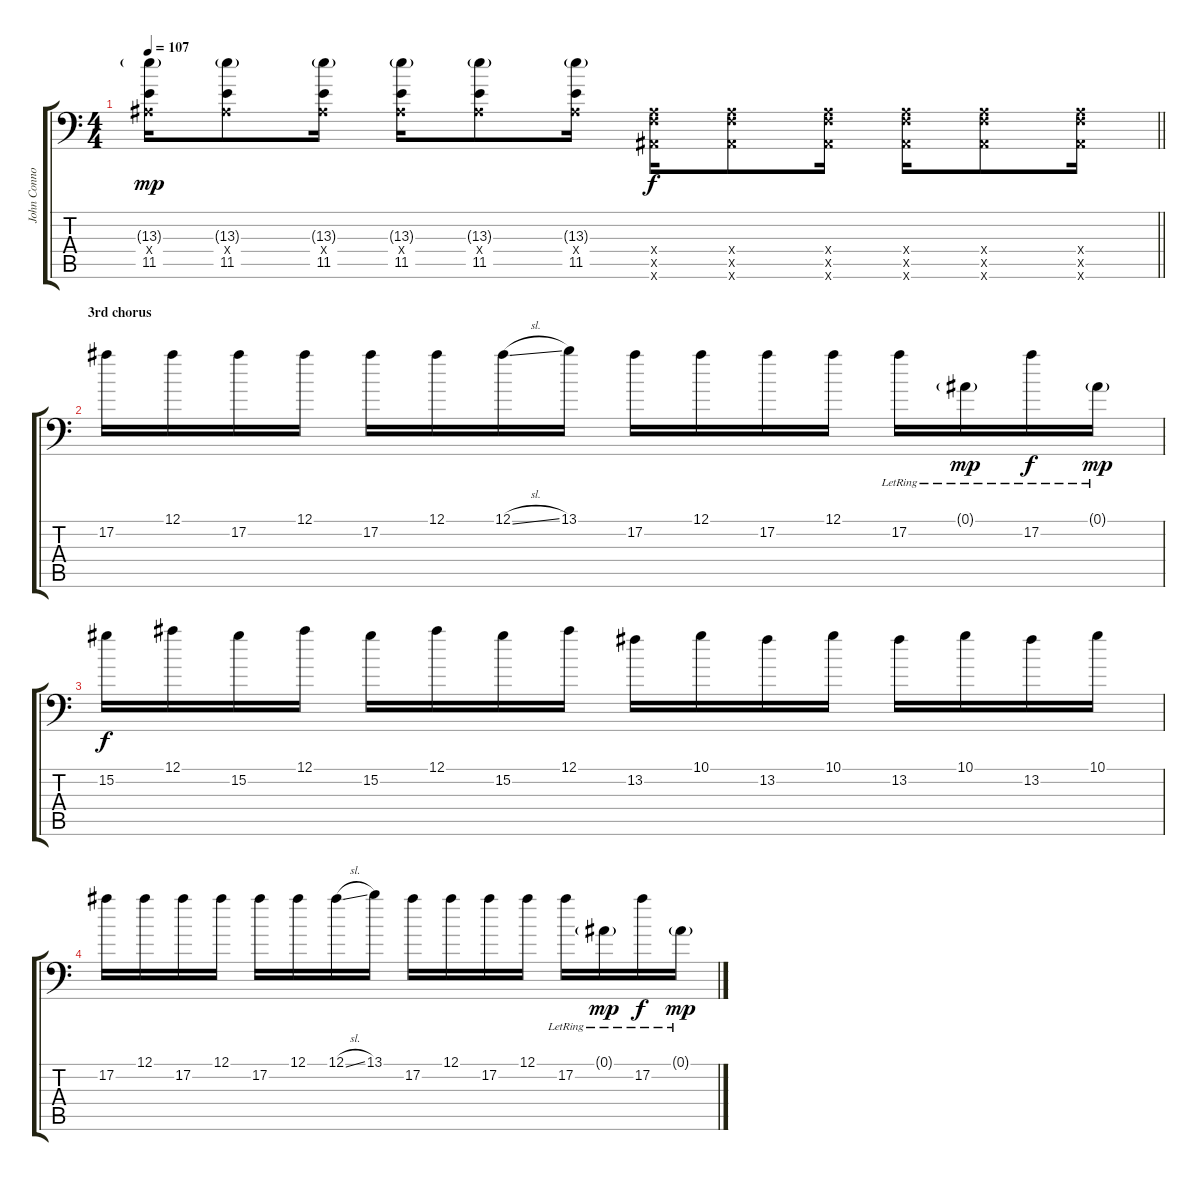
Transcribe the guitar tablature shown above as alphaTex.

\track ("John Connolly" "John Conno") {instrument distortionguitar}
\staff {score tabs}
\tuning (Bb3 F3 Eb3 Bb2 F2 Bb1) {hide}
\ts (4 4)
\tempo 107
\clef f4
\barLineRight lightlight
\ks c
(13.3{g} 0.4{x} 11.5).16{dy mp} (13.3{g} 0.4{x} 11.5).8 (13.3{g} 0.4{x} 11.5).16 (13.3{g} 0.4{x} 11.5).16 (13.3{g} 0.4{x} 11.5).8 (13.3{g} 0.4{x} 11.5).16 (0.4{x} 0.5{x} 0.6{x}).16{dy f} (0.4{x} 0.5{x} 0.6{x}).8 (0.4{x} 0.5{x} 0.6{x}).16 (0.4{x} 0.5{x} 0.6{x}).16 (0.4{x} 0.5{x} 0.6{x}).8 (0.4{x} 0.5{x} 0.6{x}).16 |
\section ("" "3rd chorus")
17.2.16 12.1.16 17.2.16 12.1.16 17.2.16 12.1.16 12.1{sl}.16 13.1.16 17.2.16 12.1.16 17.2.16 12.1.16 17.2{lr}.16 0.1{g lr}.16{dy mp} 17.2{lr}.16{dy f} 0.1{g lr}.16{dy mp} |
15.2.16{dy f} 12.1.16 15.2.16 12.1.16 15.2.16 12.1.16 15.2.16 12.1.16 13.2.16 10.1.16 13.2.16 10.1.16 13.2.16 10.1.16 13.2.16 10.1.16 |
17.2.16 12.1.16 17.2.16 12.1.16 17.2.16 12.1.16 12.1{sl}.16 13.1.16 17.2.16 12.1.16 17.2.16 12.1.16 17.2{lr}.16 0.1{g lr}.16{dy mp} 17.2{lr}.16{dy f} 0.1{g lr}.16{dy mp}
